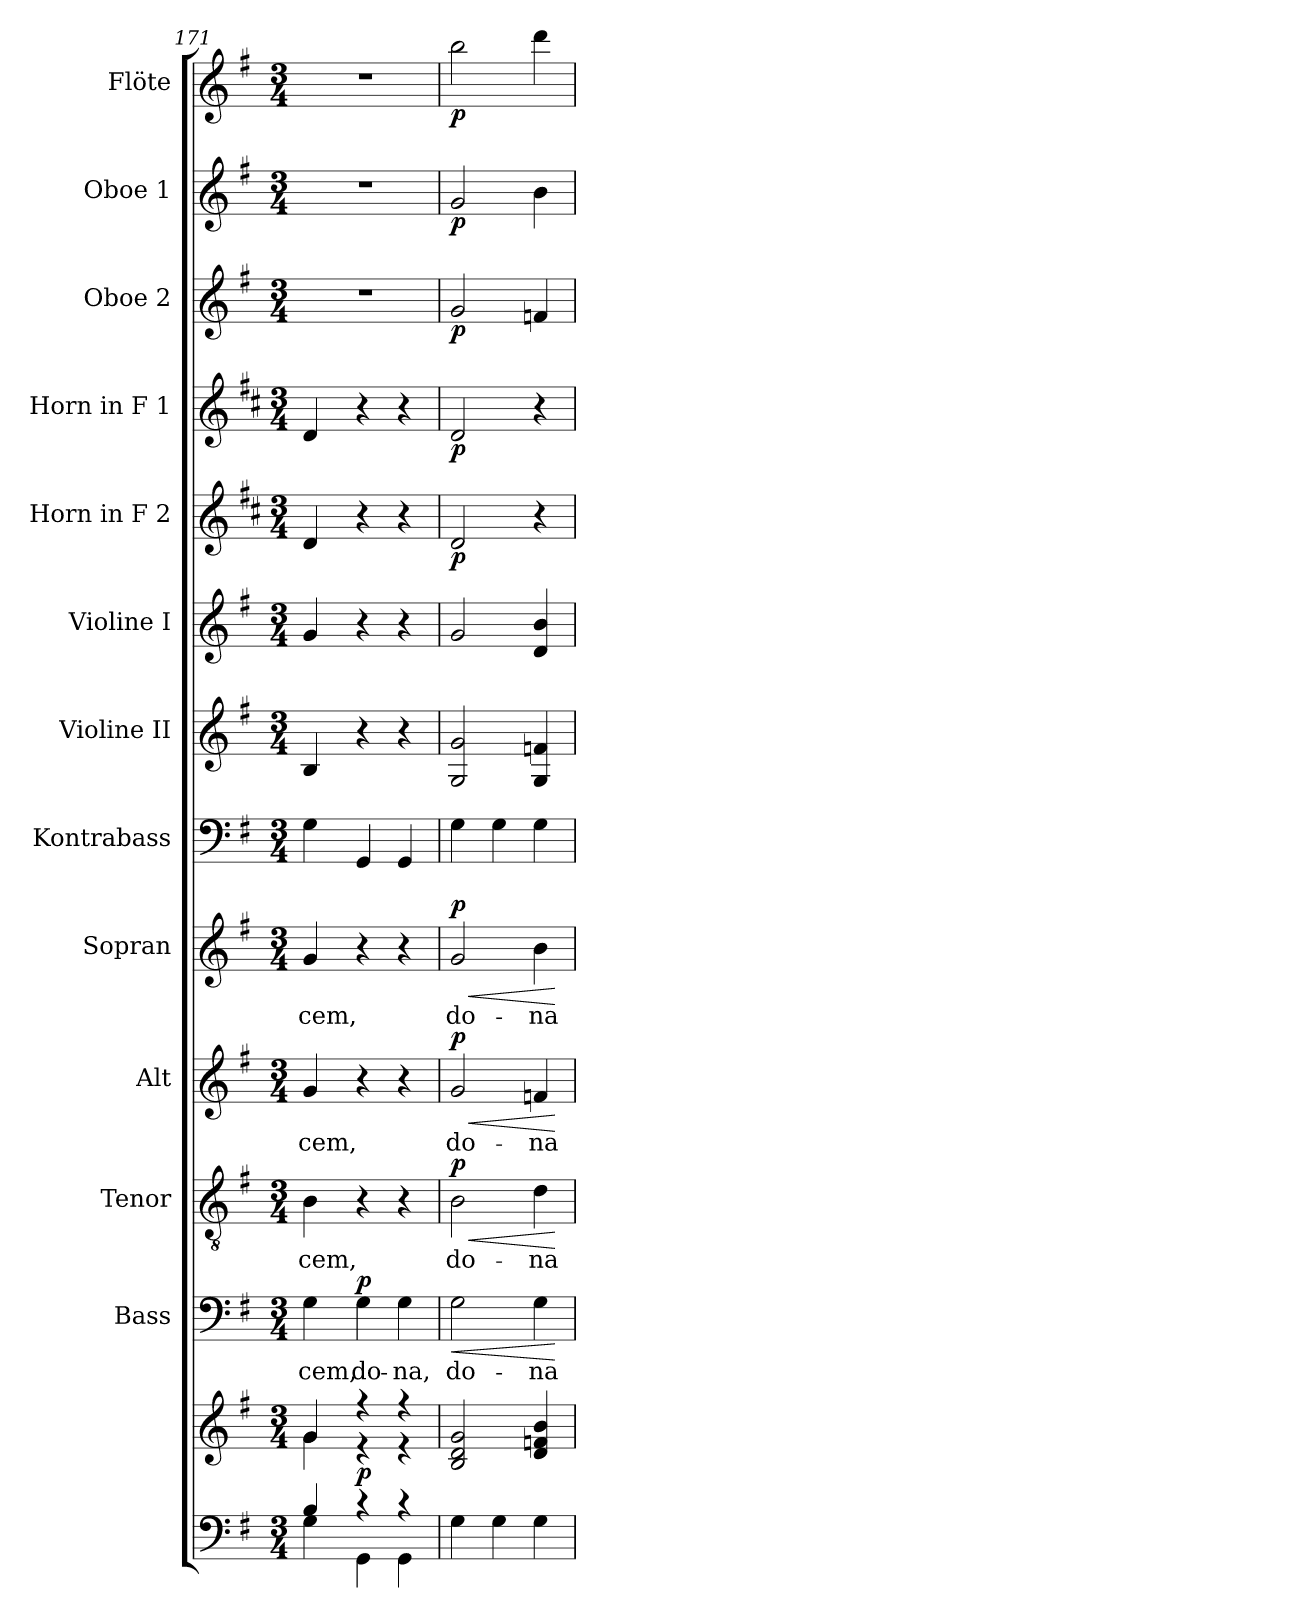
**kern	**kern	**dynam	**kern	**text	**dynam	**kern	**text	**dynam	**kern	**text	**dynam	**kern	**text	**dynam	**kern	**kern	**kern	**kern	**dynam	**kern	**dynam	**kern	**dynam	**kern	**dynam	**kern	**dynam
*part13	*part13	*part13	*part12	*part12	*part12	*part11	*part11	*part11	*part10	*part10	*part10	*part9	*part9	*part9	*part8	*part7	*part6	*part5	*part5	*part4	*part4	*part3	*part3	*part2	*part2	*part1	*part1
*staff14	*staff13	*staff13/14	*staff12	*staff12	*staff12	*staff11	*staff11	*staff11	*staff10	*staff10	*staff10	*staff9	*staff9	*staff9	*staff8	*staff7	*staff6	*staff5	*staff5	*staff4	*staff4	*staff3	*staff3	*staff2	*staff2	*staff1	*staff1
*	*	*	*I"Bass	*	*	*I"Tenor	*	*	*I"Alt	*	*	*I"Sopran	*	*	*I"Kontrabass	*I"Violine II	*I"Violine I	*I"Horn in F 2	*	*I"Horn in F 1	*	*I"Oboe 2	*	*I"Oboe 1	*	*I"Flöte	*
*	*	*	*I'B.	*	*	*I'T.	*	*	*I'A.	*	*	*I'S.	*	*	*I'Kb.	*I'Vl. II	*I'Vl. I	*	*	*	*	*I'Ob. 2	*	*I'Ob. 1	*	*I'Fl.	*
*clefF4	*clefG2	*	*clefF4	*	*	*clefGv2	*	*	*clefG2	*	*	*clefG2	*	*	*clefF4	*clefG2	*clefG2	*clefG2	*	*clefG2	*	*clefG2	*	*clefG2	*	*clefG2	*
*	*	*	*	*	*	*	*	*	*	*	*	*	*	*	*ITrd7c12	*	*	*ITrd4c7	*	*ITrd4c7	*	*	*	*	*	*	*
*k[f#]	*k[f#]	*	*k[f#]	*	*	*k[f#]	*	*	*k[f#]	*	*	*k[f#]	*	*	*k[f#]	*k[f#]	*k[f#]	*k[f#]	*	*k[f#]	*	*k[f#]	*	*k[f#]	*	*k[f#]	*
*G:	*G:	*	*G:	*	*	*G:	*	*	*G:	*	*	*G:	*	*	*G:	*G:	*G:	*G:	*	*G:	*	*G:	*	*G:	*	*G:	*
*M3/4	*M3/4	*	*M3/4	*	*	*M3/4	*	*	*M3/4	*	*	*M3/4	*	*	*M3/4	*M3/4	*M3/4	*M3/4	*	*M3/4	*	*M3/4	*	*M3/4	*	*M3/4	*
=171	=171	=171	=171	=171	=171	=171	=171	=171	=171	=171	=171	=171	=171	=171	=171	=171	=171	=171	=171	=171	=171	=171	=171	=171	=171	=171	=171
*^	*^	*	*	*	*	*	*	*	*	*	*	*	*	*	*	*	*	*	*	*	*	*	*	*	*	*	*
!	!	!	!	!	!	!LO:LY:b	!	!	!LO:LY:b	!	!	!LO:LY:b	!	!	!LO:LY:b	!	!	!	!	!	!	!	!	!	!	!	!	!	!
4B/	4G\	4g/	4g\	.	4G\	-cem,	.	4B\	-cem,	.	4g/	-cem,	.	4g/	-cem,	.	4GG\	4B/	4g/	4G/	.	4G/	.	2.r	.	2.r	.	2.r	.
!	!	!	!	!LO:DY:b	!	!LO:LY:b	!LO:DY:a	!	!	!	!	!	!	!	!	!	!	!	!	!	!	!	!	!	!	!	!	!	!
4rc	4GG\	4r	4r	p	4G\	do-	p	4r	.	.	4r	.	.	4r	.	.	4GGG/	4r	4r	4r	.	4r	.	.	.	.	.	.	.
!	!	!	!	!	!	!LO:LY:b	!	!	!	!	!	!	!	!	!	!	!	!	!	!	!	!	!	!	!	!	!	!	!
4rc	4GG\	4r	4r	.	4G\	-na,	.	4r	.	.	4r	.	.	4r	.	.	4GGG/	4r	4r	4r	.	4r	.	.	.	.	.	.	.
!!LO:PB:g=z
=172	=172	=172	=172	=172	=172	=172	=172	=172	=172	=172	=172	=172	=172	=172	=172	=172	=172	=172	=172	=172	=172	=172	=172	=172	=172	=172	=172	=172	=172
!	!	!	!	!	!	!LO:LY:b	!LO:HP:b	!	!LO:LY:b	!LO:HP:b	!	!LO:LY:b	!LO:HP:b	!	!LO:LY:b	!LO:HP:b	!	!	!	!	!	!	!	!	!	!	!	!	!
!	!	!	!	!	!	!	!	!	!	!LO:DY:n=1:a	!	!	!LO:DY:n=1:a	!	!	!LO:DY:n=1:a	!	!	!	!	!LO:DY:b	!	!LO:DY:b	!	!LO:DY:b	!	!LO:DY:b	!	!LO:DY:b
*v	*v	*	*	*	*	*	*	*	*	*	*	*	*	*	*	*	*	*	*	*	*	*	*	*	*	*	*	*	*
*	*v	*v	*	*	*	*	*	*	*	*	*	*	*	*	*	*	*	*	*	*	*	*	*	*	*	*	*	*
4G\	2B/ 2d/ 2g/	.	2G\	do-	<	2B\	do-	< p	2g/	do-	< p	2g/	do-	< p	4GG\	2G/ 2g/	2g/	2G/	p	2G/	p	2g/	p	2g/	p	2bb\	p
4G\	.	.	.	.	.	.	.	.	.	.	.	.	.	.	4GG\	.	.	.	.	.	.	.	.	.	.	.	.
!	!	!	!	!LO:LY:b	!	!	!LO:LY:b	!	!	!LO:LY:b	!	!	!LO:LY:b	!	!	!	!	!	!	!	!	!	!	!	!	!	!
4G\	4d/ 4fn/ 4b/	.	4G\	-na	.	4d\	-na	.	4fn/	-na	.	4b\	-na	.	4GG\	4G/ 4fn/	4d/ 4b/	4r	.	4r	.	4fn/	.	4b\	.	4ddd\	.
.	.	.	.	.	[	.	.	[	.	.	[	.	.	[	.	.	.	.	.	.	.	.	.	.	.	.	.
=	=	=	=	=	=	=	=	=	=	=	=	=	=	=	=	=	=	=	=	=	=	=	=	=	=	=	=
*-	*-	*-	*-	*-	*-	*-	*-	*-	*-	*-	*-	*-	*-	*-	*-	*-	*-	*-	*-	*-	*-	*-	*-	*-	*-	*-	*-
